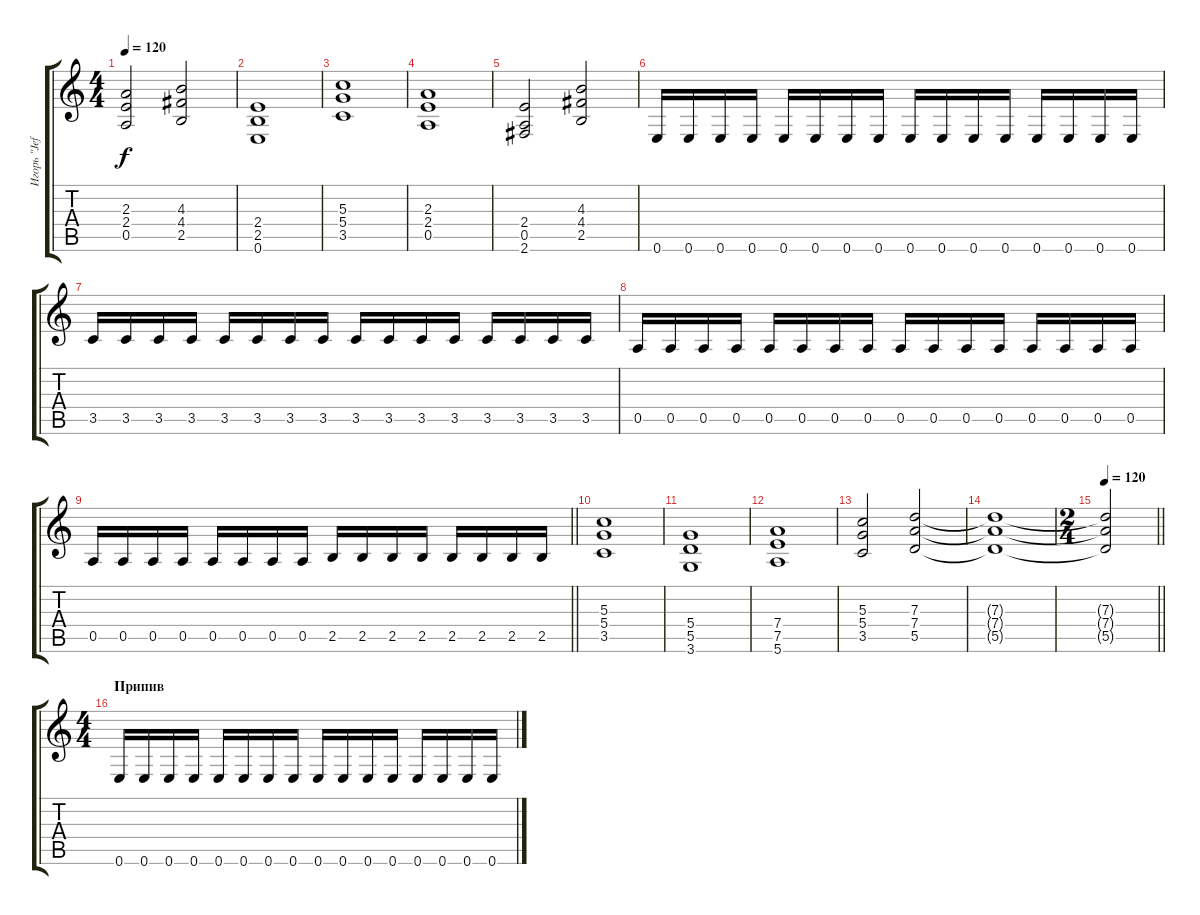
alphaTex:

\track ("Игорь \"Jeff\" Поляков" "Игорь \"Jef") {instrument distortionguitar}
\staff {score tabs}
\tuning (E4 B3 G3 D3 A2 E2) {hide}
\ts (4 4)
\tempo 120
\clef g2
\ks c
(2.3 2.4 0.5).2{dy f} (4.3 4.4 2.5).2 |
(2.4 2.5 0.6).1 |
(5.3 5.4 3.5).1 |
(2.3 2.4 0.5).1 |
(2.4 0.5 2.6).2 (4.3 4.4 2.5).2 |
0.6.16 0.6.16 0.6.16 0.6.16 0.6.16 0.6.16 0.6.16 0.6.16 0.6.16 0.6.16 0.6.16 0.6.16 0.6.16 0.6.16 0.6.16 0.6.16 |
3.5.16 3.5.16 3.5.16 3.5.16 3.5.16 3.5.16 3.5.16 3.5.16 3.5.16 3.5.16 3.5.16 3.5.16 3.5.16 3.5.16 3.5.16 3.5.16 |
0.5.16 0.5.16 0.5.16 0.5.16 0.5.16 0.5.16 0.5.16 0.5.16 0.5.16 0.5.16 0.5.16 0.5.16 0.5.16 0.5.16 0.5.16 0.5.16 |
\barLineRight lightlight
0.5.16 0.5.16 0.5.16 0.5.16 0.5.16 0.5.16 0.5.16 0.5.16 2.5.16 2.5.16 2.5.16 2.5.16 2.5.16 2.5.16 2.5.16 2.5.16 |
(5.3 5.4 3.5).1 |
(5.4 5.5 3.6).1 |
(7.4 7.5 5.6).1 |
(5.3 5.4 3.5).2 (7.3 7.4 5.5).2 |
(7.3{t} 7.4{t} 5.5{t}).1 |
\ts (2 4)
\tempo 120
\barLineRight lightlight
(7.3{t} 7.4{t} 5.5{t}).2 |
\ts (4 4)
\section ("" "Припив")
0.6.16 0.6.16 0.6.16 0.6.16 0.6.16 0.6.16 0.6.16 0.6.16 0.6.16 0.6.16 0.6.16 0.6.16 0.6.16 0.6.16 0.6.16 0.6.16
